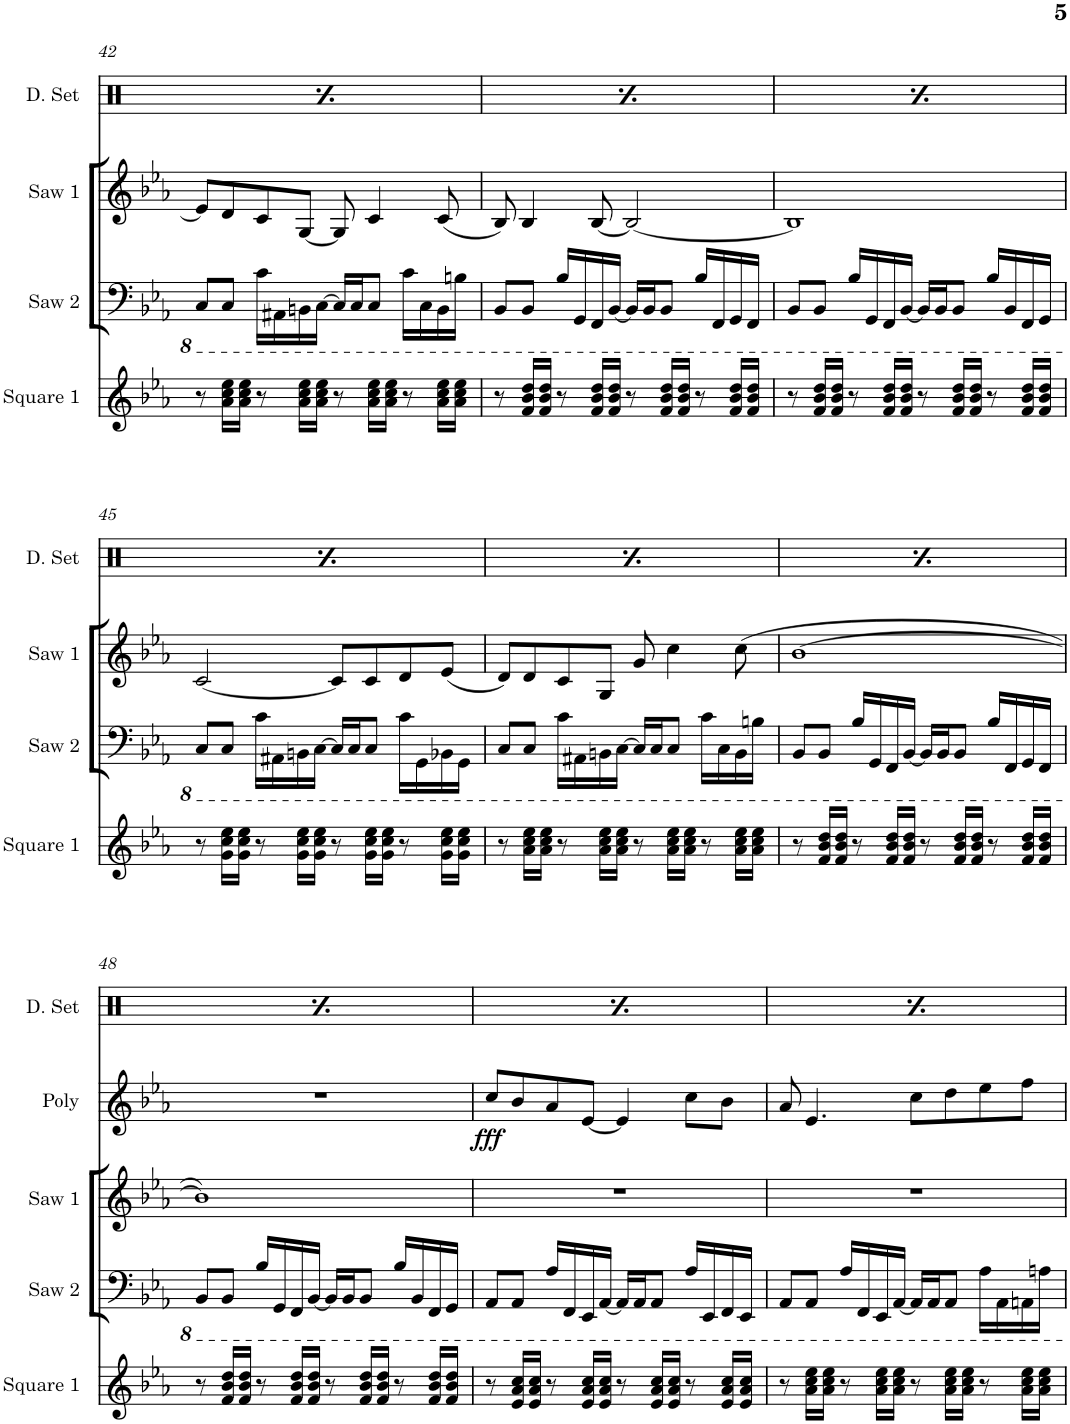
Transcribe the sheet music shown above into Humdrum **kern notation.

**kern	**kern	**kern	**kern	**dynam	**kern	**dynam
*part5	*part4	*part3	*part2	*part2	*part1	*part1
*staff5	*staff4	*staff3	*staff2	*staff2	*staff1	*staff1
*I"Square Synthesizer 1	*I"Saw Synthesizer 2	*I"Saw Synthesizer 1	*I"Poly Synthesizer	*	*I"Drumset	*
*I'Square 1	*I'Saw 2	*I'Saw 1	*I'Poly	*	*I'D. Set	*
!!LO:PB:g=z
*clefG2	*clefF4	*clefG2	*clefG2	*	*clefX	*
*k[b-e-a-]	*k[b-e-a-]	*k[b-e-a-]	*k[b-e-a-]	*	*k[]	*
*M4/4	*M4/4	*M4/4	*M4/4	*	*M4/4	*
*met(c)	*met(c)	*met(c)	*met(c)	*	*met(c)	*
=42	=42	=42	=42	=42	=42	=42
!	!	!	!	!	!	!LO:DY:b
8r	8CC/L	8e-/L]	1r	.	4Rf\	ff
16a-\ 16cc\ 16ee-\LL	8CC/J	8d/	.	.	.	.
16a-\ 16cc\ 16ee-\JJ	.	.	.	.	.	.
8r	16C\LL	8c/	.	.	4Rcc/	.
.	16AAA#X\	.	.	.	.	.
16a-\ 16cc\ 16ee-\LL	16BBBn\	[8G/J	.	.	.	.
16a-\ 16cc\ 16ee-\JJ	[16CC\JJ	.	.	.	.	.
8r	16CC/LL]	8G/]	.	.	4Rf\	.
.	16CC/J	.	.	.	.	.
16a-\ 16cc\ 16ee-\LL	8CC/J	4c/	.	.	.	.
16a-\ 16cc\ 16ee-\JJ	.	.	.	.	.	.
8r	16C\LL	.	.	.	4Rcc/	.
.	16CC\	.	.	.	.	.
16a-\ 16cc\ 16ee-\LL	16BBB\	(8c/	.	.	.	.
16a-\ 16cc\ 16ee-\JJ	16BBn\JJ	.	.	.	.	.
=43	=43	=43	=43	=43	=43	=43
!	!	!	!	!	!	!LO:DY:b
8r	8BBB-/L	8B-/)	1r	.	4Rf\	ff
16f/ 16b-/ 16dd/LL	8BBB-/J	4B-/	.	.	.	.
16f/ 16b-/ 16dd/JJ	.	.	.	.	.	.
8r	16BB-/LL	.	.	.	4Rcc/	.
.	16GGG/	.	.	.	.	.
16f/ 16b-/ 16dd/LL	16FFF/	[8B-/	.	.	.	.
16f/ 16b-/ 16dd/JJ	[16BBB-/JJ	.	.	.	.	.
8r	16BBB-/LL]	2B-/_	.	.	4Rf\	.
.	16BBB-/J	.	.	.	.	.
16f/ 16b-/ 16dd/LL	8BBB-/J	.	.	.	.	.
16f/ 16b-/ 16dd/JJ	.	.	.	.	.	.
8r	16BB-/LL	.	.	.	4Rcc/	.
.	16FFF/	.	.	.	.	.
16f/ 16b-/ 16dd/LL	16GGG/	.	.	.	.	.
16f/ 16b-/ 16dd/JJ	16FFF/JJ	.	.	.	.	.
=44	=44	=44	=44	=44	=44	=44
!	!	!	!	!	!	!LO:DY:b
8r	8BBB-/L	1B-]	1r	.	4Rf\	ff
16f/ 16b-/ 16dd/LL	8BBB-/J	.	.	.	.	.
16f/ 16b-/ 16dd/JJ	.	.	.	.	.	.
8r	16BB-/LL	.	.	.	4Rcc/	.
.	16GGG/	.	.	.	.	.
16f/ 16b-/ 16dd/LL	16FFF/	.	.	.	.	.
16f/ 16b-/ 16dd/JJ	[16BBB-/JJ	.	.	.	.	.
8r	16BBB-/LL]	.	.	.	4Rf\	.
.	16BBB-/J	.	.	.	.	.
16f/ 16b-/ 16dd/LL	8BBB-/J	.	.	.	.	.
16f/ 16b-/ 16dd/JJ	.	.	.	.	.	.
8r	16BB-/LL	.	.	.	4Rcc/	.
.	16BBB-/	.	.	.	.	.
16f/ 16b-/ 16dd/LL	16FFF/	.	.	.	.	.
16f/ 16b-/ 16dd/JJ	16GGG/JJ	.	.	.	.	.
!!LO:LB:g=z
=45	=45	=45	=45	=45	=45	=45
!	!	!	!	!	!	!LO:DY:b
8r	8CC/L	[2c/	1r	.	4Rf\	ff
16g\ 16cc\ 16ee-\LL	8CC/J	.	.	.	.	.
16g\ 16cc\ 16ee-\JJ	.	.	.	.	.	.
8r	16C\LL	.	.	.	4Rcc/	.
.	16AAA#X\	.	.	.	.	.
16g\ 16cc\ 16ee-\LL	16BBBn\	.	.	.	.	.
16g\ 16cc\ 16ee-\JJ	[16CC\JJ	.	.	.	.	.
8r	16CC/LL]	8c/L]	.	.	4Rf\	.
.	16CC/J	.	.	.	.	.
16g\ 16cc\ 16ee-\LL	8CC/J	8c/	.	.	.	.
16g\ 16cc\ 16ee-\JJ	.	.	.	.	.	.
8r	16C\LL	8d/	.	.	4Rcc/	.
.	16GGG\	.	.	.	.	.
16g\ 16cc\ 16ee-\LL	16BBB-X\	(8e-/J	.	.	.	.
16g\ 16cc\ 16ee-\JJ	16GGG\JJ	.	.	.	.	.
=46	=46	=46	=46	=46	=46	=46
!	!	!	!	!	!	!LO:DY:b
8r	8CC/L	8d/L)	1r	.	4Rf\	ff
16a-\ 16cc\ 16ee-\LL	8CC/J	8d/	.	.	.	.
16a-\ 16cc\ 16ee-\JJ	.	.	.	.	.	.
8r	16C\LL	8c/	.	.	4Rcc/	.
.	16AAA#X\	.	.	.	.	.
16a-\ 16cc\ 16ee-\LL	16BBBn\	8G/J	.	.	.	.
16a-\ 16cc\ 16ee-\JJ	[16CC\JJ	.	.	.	.	.
8r	16CC/LL]	8g/	.	.	4Rf\	.
.	16CC/J	.	.	.	.	.
16a-\ 16cc\ 16ee-\LL	8CC/J	4cc\	.	.	.	.
16a-\ 16cc\ 16ee-\JJ	.	.	.	.	.	.
8r	16C\LL	.	.	.	4Rcc/	.
.	16CC\	.	.	.	.	.
16a-\ 16cc\ 16ee-\LL	16BBB\	(8cc\	.	.	.	.
16a-\ 16cc\ 16ee-\JJ	16BBn\JJ	.	.	.	.	.
=47	=47	=47	=47	=47	=47	=47
!	!	!	!	!	!	!LO:DY:b
8r	8BBB-/L	[1b-	1r	.	4Rf\	ff
16f/ 16b-/ 16dd/LL	8BBB-/J	.	.	.	.	.
16f/ 16b-/ 16dd/JJ	.	.	.	.	.	.
8r	16BB-/LL	.	.	.	4Rcc/	.
.	16GGG/	.	.	.	.	.
16f/ 16b-/ 16dd/LL	16FFF/	.	.	.	.	.
16f/ 16b-/ 16dd/JJ	[16BBB-/JJ	.	.	.	.	.
8r	16BBB-/LL]	.	.	.	4Rf\	.
.	16BBB-/J	.	.	.	.	.
16f/ 16b-/ 16dd/LL	8BBB-/J	.	.	.	.	.
16f/ 16b-/ 16dd/JJ	.	.	.	.	.	.
8r	16BB-/LL	.	.	.	4Rcc/	.
.	16FFF/	.	.	.	.	.
16f/ 16b-/ 16dd/LL	16GGG/	.	.	.	.	.
16f/ 16b-/ 16dd/JJ	16FFF/JJ	.	.	.	.	.
!!LO:LB:g=z
=48	=48	=48	=48	=48	=48	=48
!	!	!	!	!	!	!LO:DY:b
8r	8BBB-/L	1b-])	1r	.	4Rf\	ff
16f/ 16b-/ 16dd/LL	8BBB-/J	.	.	.	.	.
16f/ 16b-/ 16dd/JJ	.	.	.	.	.	.
8r	16BB-/LL	.	.	.	4Rcc/	.
.	16GGG/	.	.	.	.	.
16f/ 16b-/ 16dd/LL	16FFF/	.	.	.	.	.
16f/ 16b-/ 16dd/JJ	[16BBB-/JJ	.	.	.	.	.
8r	16BBB-/LL]	.	.	.	4Rf\	.
.	16BBB-/J	.	.	.	.	.
16f/ 16b-/ 16dd/LL	8BBB-/J	.	.	.	.	.
16f/ 16b-/ 16dd/JJ	.	.	.	.	.	.
8r	16BB-/LL	.	.	.	4Rcc/	.
.	16BBB-/	.	.	.	.	.
16f/ 16b-/ 16dd/LL	16FFF/	.	.	.	.	.
16f/ 16b-/ 16dd/JJ	16GGG/JJ	.	.	.	.	.
=49	=49	=49	=49	=49	=49	=49
!	!	!	!	!LO:DY:b	!	!LO:DY:b
8r	8AAA-/L	1r	8cc/L	fff	4Rf\	ff
16e-/ 16a-/ 16cc/LL	8AAA-/J	.	8b-/	.	.	.
16e-/ 16a-/ 16cc/JJ	.	.	.	.	.	.
8r	16AA-/LL	.	8a-/	.	4Rcc/	.
.	16FFF/	.	.	.	.	.
16e-/ 16a-/ 16cc/LL	16EEE-/	.	[8e-/J	.	.	.
16e-/ 16a-/ 16cc/JJ	[16AAA-/JJ	.	.	.	.	.
8r	16AAA-/LL]	.	4e-/]	.	4Rf\	.
.	16AAA-/J	.	.	.	.	.
16e-/ 16a-/ 16cc/LL	8AAA-/J	.	.	.	.	.
16e-/ 16a-/ 16cc/JJ	.	.	.	.	.	.
8r	16AA-/LL	.	8cc\L	.	4Rcc/	.
.	16EEE-/	.	.	.	.	.
16e-/ 16a-/ 16cc/LL	16FFF/	.	8b-\J	.	.	.
16e-/ 16a-/ 16cc/JJ	16EEE-/JJ	.	.	.	.	.
=50	=50	=50	=50	=50	=50	=50
!	!	!	!	!	!	!LO:DY:b
8r	8AAA-/L	1r	8a-/	.	4Rf\	ff
16a-\ 16cc\ 16ee-\LL	8AAA-/J	.	4.e-/	.	.	.
16a-\ 16cc\ 16ee-\JJ	.	.	.	.	.	.
8r	16AA-/LL	.	.	.	4Rcc/	.
.	16FFF/	.	.	.	.	.
16a-\ 16cc\ 16ee-\LL	16EEE-/	.	.	.	.	.
16a-\ 16cc\ 16ee-\JJ	[16AAA-/JJ	.	.	.	.	.
8r	16AAA-/LL]	.	8cc\L	.	4Rf\	.
.	16AAA-/J	.	.	.	.	.
16a-\ 16cc\ 16ee-\LL	8AAA-/J	.	8dd\	.	.	.
16a-\ 16cc\ 16ee-\JJ	.	.	.	.	.	.
8r	16AA-\LL	.	8ee-\	.	4Rcc/	.
.	16AAA-\	.	.	.	.	.
16a-\ 16cc\ 16ee-\LL	16AAAn\	.	8ff\J	.	.	.
16a-\ 16cc\ 16ee-\JJ	16AAn\JJ	.	.	.	.	.
=	=	=	=	=	=	=
*-	*-	*-	*-	*-	*-	*-
